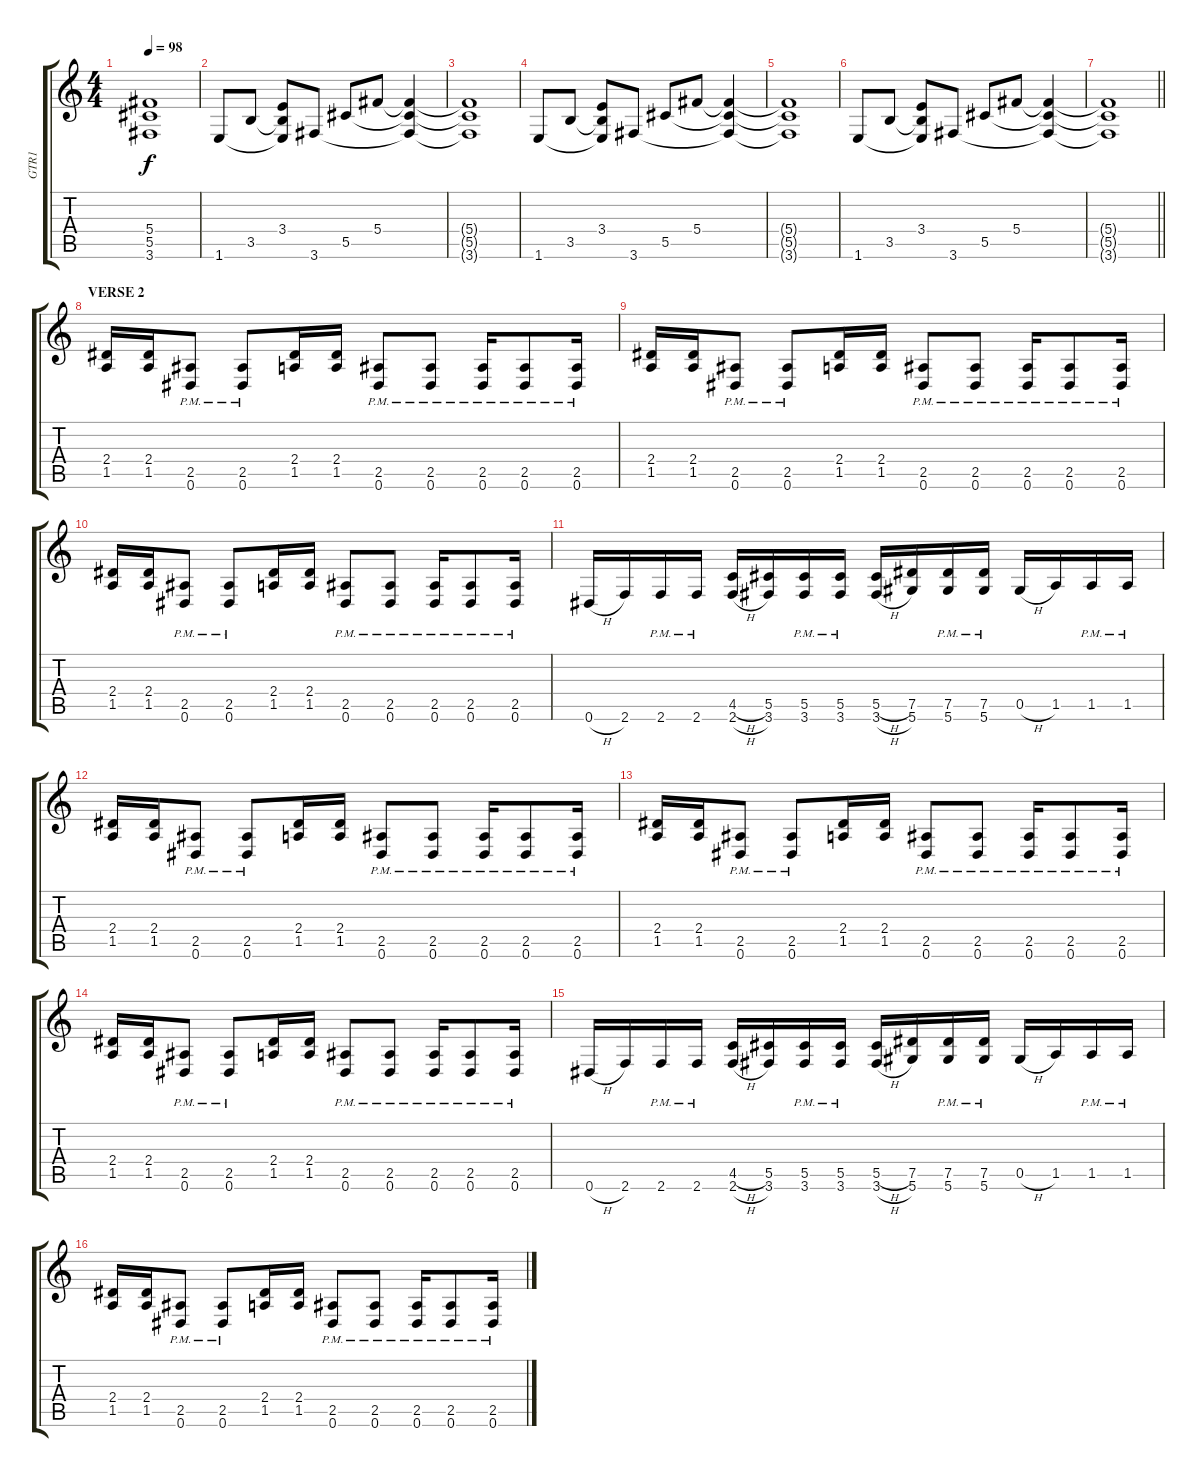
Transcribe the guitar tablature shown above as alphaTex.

\track ("GTR1" "GTR1") {instrument distortionguitar}
\staff {score tabs}
\tuning (Eb4 Bb3 Gb3 Db3 Ab2 Eb2) {hide}
\ts (4 4)
\tempo 98
\clef g2
\ks c
(5.4{t} 5.5{t} 3.6{t}).1{dy f} |
1.6.8 3.5.8 (3.4 3.5{t} 1.6{t}).8 3.6.8 5.5.8 5.4.8 (5.4{t} 5.5{t} 3.6{t}).4 |
(5.4{t} 5.5{t} 3.6{t}).1 |
1.6.8 3.5.8 (3.4 3.5{t} 1.6{t}).8 3.6.8 5.5.8 5.4.8 (5.4{t} 5.5{t} 3.6{t}).4 |
(5.4{t} 5.5{t} 3.6{t}).1 |
1.6.8 3.5.8 (3.4 3.5{t} 1.6{t}).8 3.6.8 5.5.8 5.4.8 (5.4{t} 5.5{t} 3.6{t}).4 |
\barLineRight lightlight
(5.4{t} 5.5{t} 3.6{t}).1 |
\section ("" "VERSE 2")
(2.4 1.5).16 (2.4 1.5).16 (2.5{pm} 0.6{pm}).8 (2.5{pm} 0.6{pm}).8 (2.4 1.5).16 (2.4 1.5).16 (2.5{pm} 0.6{pm}).8 (2.5{pm} 0.6{pm}).8 (2.5{pm} 0.6{pm}).16 (2.5{pm} 0.6{pm}).8 (2.5{pm} 0.6{pm}).16 |
(2.4 1.5).16 (2.4 1.5).16 (2.5{pm} 0.6{pm}).8 (2.5{pm} 0.6{pm}).8 (2.4 1.5).16 (2.4 1.5).16 (2.5{pm} 0.6{pm}).8 (2.5{pm} 0.6{pm}).8 (2.5{pm} 0.6{pm}).16 (2.5{pm} 0.6{pm}).8 (2.5{pm} 0.6{pm}).16 |
(2.4 1.5).16 (2.4 1.5).16 (2.5{pm} 0.6{pm}).8 (2.5{pm} 0.6{pm}).8 (2.4 1.5).16 (2.4 1.5).16 (2.5{pm} 0.6{pm}).8 (2.5{pm} 0.6{pm}).8 (2.5{pm} 0.6{pm}).16 (2.5{pm} 0.6{pm}).8 (2.5{pm} 0.6{pm}).16 |
0.6{h}.16 2.6.16 2.6{pm}.16 2.6{pm}.16 (4.5{h} 2.6{h}).16 (5.5 3.6).16 (5.5{pm} 3.6{pm}).16 (5.5{pm} 3.6{pm}).16 (5.5{h} 3.6{h}).16 (7.5 5.6).16 (7.5{pm} 5.6{pm}).16 (7.5{pm} 5.6{pm}).16 0.5{h}.16 1.5.16 1.5{pm}.16 1.5{pm}.16 |
(2.4 1.5).16 (2.4 1.5).16 (2.5{pm} 0.6{pm}).8 (2.5{pm} 0.6{pm}).8 (2.4 1.5).16 (2.4 1.5).16 (2.5{pm} 0.6{pm}).8 (2.5{pm} 0.6{pm}).8 (2.5{pm} 0.6{pm}).16 (2.5{pm} 0.6{pm}).8 (2.5{pm} 0.6{pm}).16 |
(2.4 1.5).16 (2.4 1.5).16 (2.5{pm} 0.6{pm}).8 (2.5{pm} 0.6{pm}).8 (2.4 1.5).16 (2.4 1.5).16 (2.5{pm} 0.6{pm}).8 (2.5{pm} 0.6{pm}).8 (2.5{pm} 0.6{pm}).16 (2.5{pm} 0.6{pm}).8 (2.5{pm} 0.6{pm}).16 |
(2.4 1.5).16 (2.4 1.5).16 (2.5{pm} 0.6{pm}).8 (2.5{pm} 0.6{pm}).8 (2.4 1.5).16 (2.4 1.5).16 (2.5{pm} 0.6{pm}).8 (2.5{pm} 0.6{pm}).8 (2.5{pm} 0.6{pm}).16 (2.5{pm} 0.6{pm}).8 (2.5{pm} 0.6{pm}).16 |
0.6{h}.16 2.6.16 2.6{pm}.16 2.6{pm}.16 (4.5{h} 2.6{h}).16 (5.5 3.6).16 (5.5{pm} 3.6{pm}).16 (5.5{pm} 3.6{pm}).16 (5.5{h} 3.6{h}).16 (7.5 5.6).16 (7.5{pm} 5.6{pm}).16 (7.5{pm} 5.6{pm}).16 0.5{h}.16 1.5.16 1.5{pm}.16 1.5{pm}.16 |
(2.4 1.5).16 (2.4 1.5).16 (2.5{pm} 0.6{pm}).8 (2.5{pm} 0.6{pm}).8 (2.4 1.5).16 (2.4 1.5).16 (2.5{pm} 0.6{pm}).8 (2.5{pm} 0.6{pm}).8 (2.5{pm} 0.6{pm}).16 (2.5{pm} 0.6{pm}).8 (2.5{pm} 0.6{pm}).16
